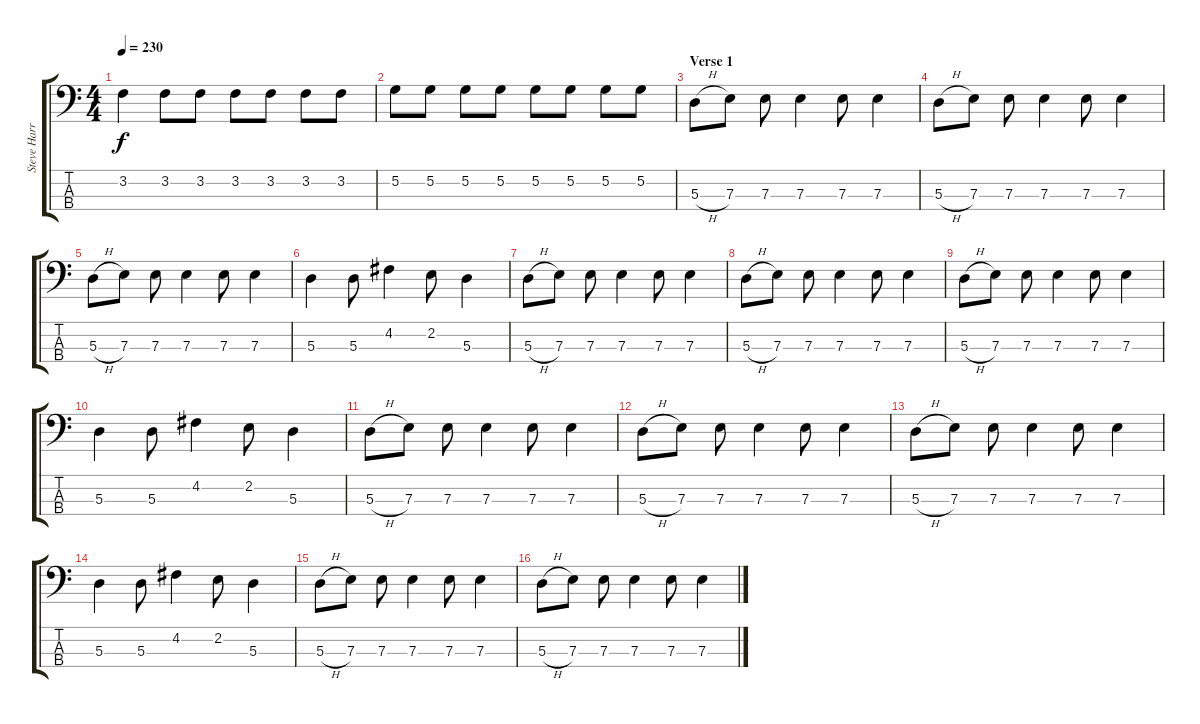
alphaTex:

\track ("Steve Harris" "Steve Harr") {instrument electricbassfinger}
\staff {score tabs}
\tuning (G2 D2 A1 E1) {hide}
\ts (4 4)
\tempo 230
\clef f4
\ks c
3.2.4{dy f} 3.2.8 3.2.8 3.2.8 3.2.8 3.2.8 3.2.8 |
5.2.8 5.2.8 5.2.8 5.2.8 5.2.8 5.2.8 5.2.8 5.2.8 |
\section ("" "Verse 1")
5.3{h}.8 7.3.8 7.3.8 7.3.4 7.3.8 7.3.4 |
5.3{h}.8 7.3.8 7.3.8 7.3.4 7.3.8 7.3.4 |
5.3{h}.8 7.3.8 7.3.8 7.3.4 7.3.8 7.3.4 |
5.3.4 5.3.8 4.2.4 2.2.8 5.3.4 |
5.3{h}.8 7.3.8 7.3.8 7.3.4 7.3.8 7.3.4 |
5.3{h}.8 7.3.8 7.3.8 7.3.4 7.3.8 7.3.4 |
5.3{h}.8 7.3.8 7.3.8 7.3.4 7.3.8 7.3.4 |
5.3.4 5.3.8 4.2.4 2.2.8 5.3.4 |
5.3{h}.8 7.3.8 7.3.8 7.3.4 7.3.8 7.3.4 |
5.3{h}.8 7.3.8 7.3.8 7.3.4 7.3.8 7.3.4 |
5.3{h}.8 7.3.8 7.3.8 7.3.4 7.3.8 7.3.4 |
5.3.4 5.3.8 4.2.4 2.2.8 5.3.4 |
5.3{h}.8 7.3.8 7.3.8 7.3.4 7.3.8 7.3.4 |
5.3{h}.8 7.3.8 7.3.8 7.3.4 7.3.8 7.3.4
